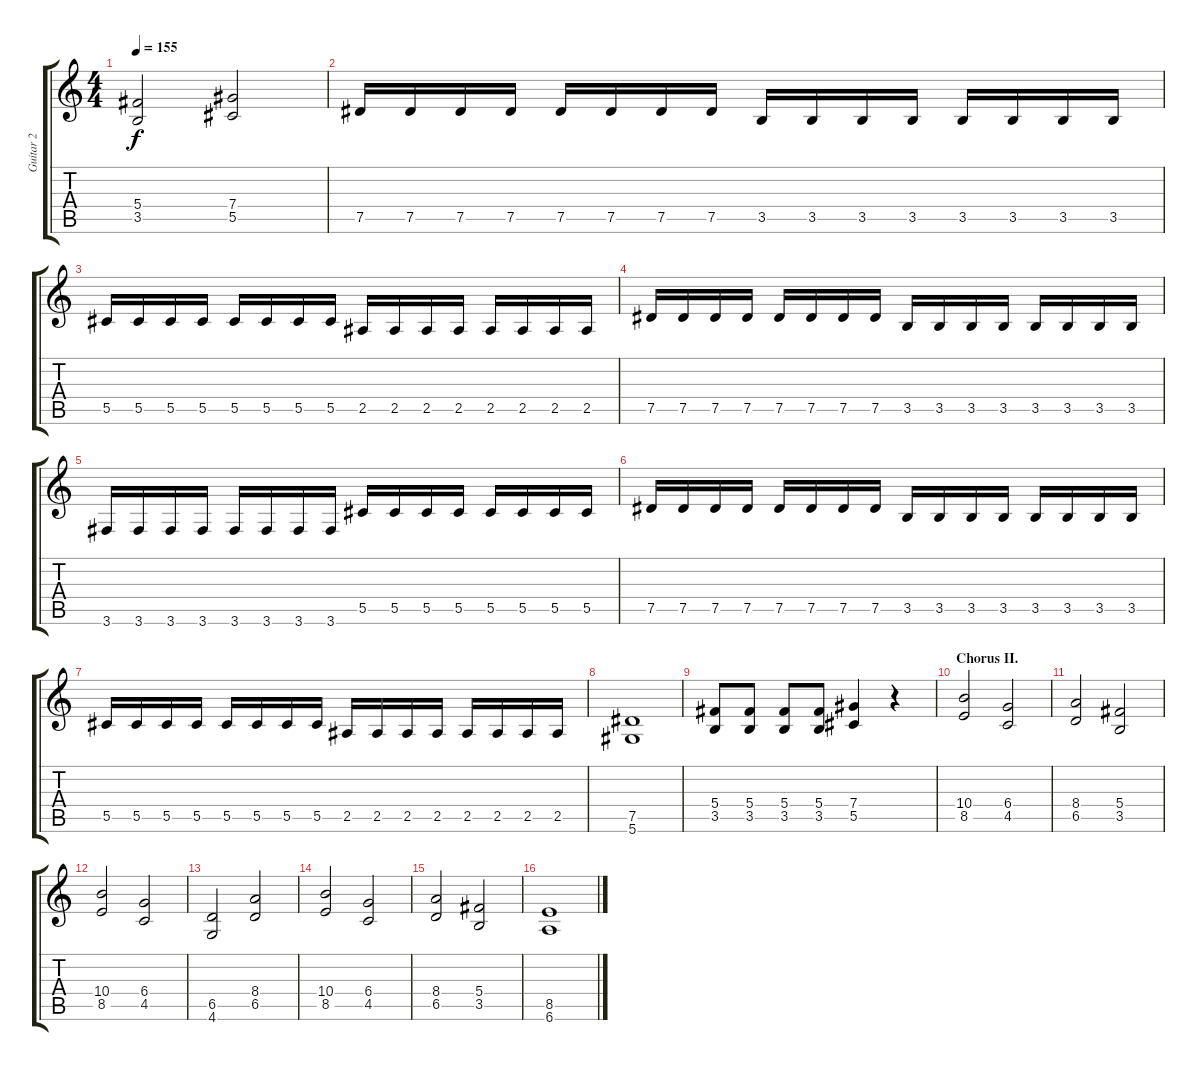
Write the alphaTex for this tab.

\track ("Guitar 2" "Guitar 2") {instrument overdrivenguitar}
\staff {score tabs}
\tuning (Eb4 Bb3 Gb3 Db3 Ab2 Eb2) {hide}
\ts (4 4)
\tempo 155
\clef g2
\ks c
(5.4 3.5).2{dy f} (7.4 5.5).2 |
7.5.16 7.5.16 7.5.16 7.5.16 7.5.16 7.5.16 7.5.16 7.5.16 3.5.16 3.5.16 3.5.16 3.5.16 3.5.16 3.5.16 3.5.16 3.5.16 |
5.5.16 5.5.16 5.5.16 5.5.16 5.5.16 5.5.16 5.5.16 5.5.16 2.5.16 2.5.16 2.5.16 2.5.16 2.5.16 2.5.16 2.5.16 2.5.16 |
7.5.16 7.5.16 7.5.16 7.5.16 7.5.16 7.5.16 7.5.16 7.5.16 3.5.16 3.5.16 3.5.16 3.5.16 3.5.16 3.5.16 3.5.16 3.5.16 |
3.6.16 3.6.16 3.6.16 3.6.16 3.6.16 3.6.16 3.6.16 3.6.16 5.5.16 5.5.16 5.5.16 5.5.16 5.5.16 5.5.16 5.5.16 5.5.16 |
7.5.16 7.5.16 7.5.16 7.5.16 7.5.16 7.5.16 7.5.16 7.5.16 3.5.16 3.5.16 3.5.16 3.5.16 3.5.16 3.5.16 3.5.16 3.5.16 |
5.5.16 5.5.16 5.5.16 5.5.16 5.5.16 5.5.16 5.5.16 5.5.16 2.5.16 2.5.16 2.5.16 2.5.16 2.5.16 2.5.16 2.5.16 2.5.16 |
(7.5 5.6).1 |
(5.4 3.5).8 (5.4 3.5).8 (5.4 3.5).8 (5.4 3.5).8 (7.4 5.5).4 r.4 |
\section ("" "Chorus II.")
(10.4 8.5).2 (6.4 4.5).2 |
(8.4 6.5).2 (5.4 3.5).2 |
(10.4 8.5).2 (6.4 4.5).2 |
(6.5 4.6).2 (8.4 6.5).2 |
(10.4 8.5).2 (6.4 4.5).2 |
(8.4 6.5).2 (5.4 3.5).2 |
(8.5 6.6).1
